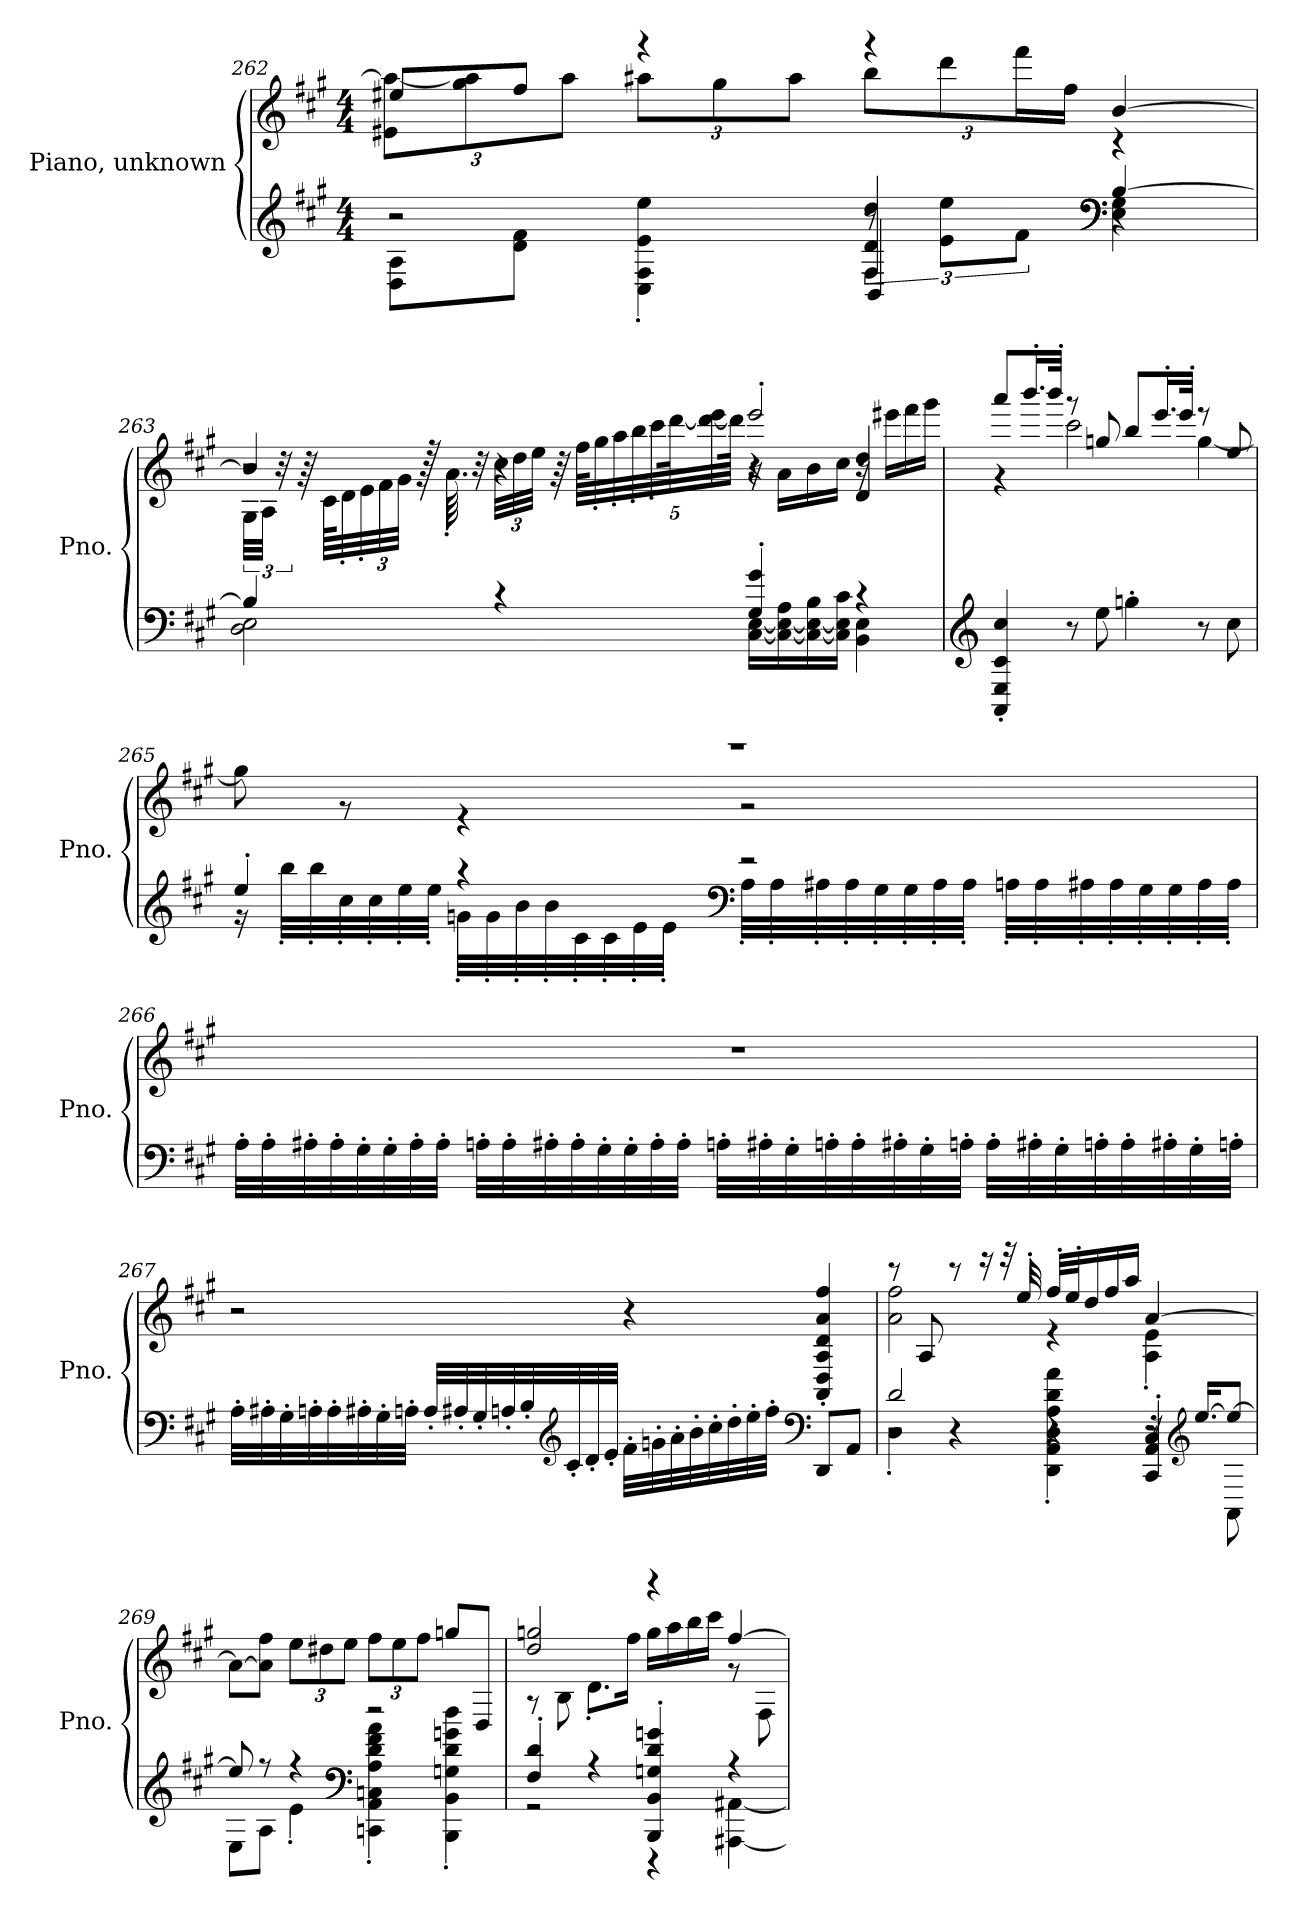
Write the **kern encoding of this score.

**kern	**kern
*part1	*part1
*staff2	*staff1
*I"Piano, unknown	*
*I'Pno.	*
*clefG2	*clefG2
*k[f#c#g#]	*k[f#c#g#]
*M4/4	*M4/4
=262	=262
*^	*^
*	*^	*	*
*	*	*	*	*Xbrackettup
2r	8D\ 8A\L	2r	8ee#X/L	12e#X\ 12aa\_L
.	.	.	.	12gg#\ 12aa\]
.	8d\ 8f#\J	.	8ff#/J	.
.	.	.	.	12aa\J
.	4C#\' 4F#\' 4e\' 4ee\'	.	4r	12aa#X\L
.	.	.	.	12gg#\
.	.	.	.	12aa#\J
4F#/ 4d/ 4dd/	12r	4BB/	4r	12bb\L
.	12e\ 12ee\L	.	.	12ddd\
.	12f#\J	.	.	24fff#\L
.	.	.	.	24ff#\JJ
*clefF4	*	*	*	*
[4B/	4E\ 4G#\	4r	[4b/	4r
*	*v	*v	*	*
!!LO:LB:g=z
=263	=263	=263	=263
*	*	*	*brackettup
*	*	*	*^
4B/]	2D\ 2E\	4b/]	48G#\LLL	2r
.	.	.	48A\JJJ	.
.	.	.	48r	.
.	.	.	64r	.
.	.	.	64c#\KLLL	.
.	.	.	32d'\	.
*	*	*	*Xbrackettup	*
.	.	.	48e'\	.
.	.	.	48f#\	.
.	.	.	48g#\JJJ	.
.	.	.	128r	.
.	.	.	64.a'\	.
.	.	.	32r	.
4r	.	4r	48cc#\LLL	.
.	.	.	48dd\	.
.	.	.	48ee\JJJ	.
.	.	.	64r	.
.	.	.	64ff#\KLLL	.
.	.	.	32gg#'\	.
.	.	.	40aa'\	.
.	.	.	40bb'\	.
.	.	.	40ccc#'\	.
.	.	.	[80ddd\K	.
.	.	.	40ddd\_ 40eee\	.
.	.	.	80ddd\JJJk]	.
4G#/' 4g#/'	[16C#\ [16E\LL	2eee'/	16r	4r
.	16C#\_ 16E\_ 16A\	.	16a\LL	.
.	16C#\_ 16E\_ 16B\	.	16b\	.
.	16C#\] 16E\] 16c#\JJ	.	16cc#\JJ	.
4r	4BB\ 4E\	.	16r	4d/ 4dd/
.	.	.	16eee#X\LL	.
.	.	.	16fff#\	.
.	.	.	16ggg#\JJ	.
*v	*v	*	*	*
*	*v	*v	*v
!!LO:LB:g=z
=264	=264
*clefG2	*
*	*^
4AA/' 4E/' 4c#/' 4cc#/'	8aaa/L	4r
.	16.bbb'/L	.
.	32bbb'/JJk	.
8r	8r	2ccc#\
8ee\	8ggn/	.
4ggn'\	8bb/L	.
.	16.eee'/L	.
.	32eee'/JJk	.
8r	8r	[4gg\
8cc#\	8ee/	.
!!LO:LB:g=z	!!
=265	=265	=265
*^	*	*
4ee'/	16r	1r	8gg\]
.	32bb'\LLL	.	.
.	32bb'\	.	.
.	32cc#'\	.	8r
.	32cc#'\	.	.
.	32ee'\	.	.
.	32ee'\JJJ	.	.
4r	32gn'\LLL	.	4r
.	32g'\	.	.
.	32b'\	.	.
.	32b'\	.	.
.	32c#'\	.	.
.	32c#'\	.	.
.	32e'\	.	.
.	32e'\JJJ	.	.
*clefF4	*	*	*
2r	32A'\LLL	.	2r
.	32A'\	.	.
.	32A#X'\	.	.
.	32A#'\	.	.
.	32G#'\	.	.
.	32G#'\	.	.
.	32A#'\	.	.
.	32A#'\JJJ	.	.
.	32An'\LLL	.	.
.	32A'\	.	.
.	32A#X'\	.	.
.	32A#'\	.	.
.	32G#'\	.	.
.	32G#'\	.	.
.	32A#'\	.	.
.	32A#'\JJJ	.	.
*v	*v	*	*
*	*v	*v
!!LO:LB:g=z
=266	=266
32A'\LLL	1r
32A'\	.
32A#X'\	.
32A#'\	.
32G#'\	.
32G#'\	.
32A#'\	.
32A#'\JJJ	.
32An'\LLL	.
32A'\	.
32A#X'\	.
32A#'\	.
32G#'\	.
32G#'\	.
32A#'\	.
32A#'\JJJ	.
32An'\LLL	.
32A#X'\	.
32G#'\	.
32An'\	.
32A'\	.
32A#X'\	.
32G#'\	.
32An'\JJJ	.
32A'\LLL	.
32A#X'\	.
32G#'\	.
32An'\	.
32A'\	.
32A#X'\	.
32G#'\	.
32An'\JJJ	.
!!LO:PB:g=z
=267	=267
32A'\LLL	2r
32A#X'\	.
32G#'\	.
32An'\	.
32A'\	.
32A#X'\	.
32G#'\	.
32An'\JJJ	.
32A'/LLL	.
32A#X'/	.
32G#'/	.
32An'/	.
32B'/	.
*clefG2	*
32c#'/	.
32d'/	.
32e'/JJJ	.
32f#'\LLL	4r
32gn'\	.
32a'\	.
32b'\	.
32cc#'\	.
32dd'\	.
32ee'\	.
32ff#'\JJJ	.
*clefF4	*
8DD/L	4AA/' 4D/' 4A/' 4d/' 4a/' 4ff#/'
8AA/J	.
!!LO:LB:g=z
=268	=268
*^	*^
*	*^	*	*
2r	4D'\	2d/	8r	2a\ 2ff#\
.	.	.	8A/	.
.	4r	.	8r	.
.	.	.	16r	.
.	.	.	32r	.
.	.	.	32ee'/	.
4r	4DD\' 4AA\' 4D\' 4A\' 4d\' 4a\'	4r	32ff#'/LLL	4r
.	.	.	32ee'/J	.
.	.	.	16dd/	.
.	.	.	16ff#/	.
.	.	.	16aa/JJ	.
32r	8r	4CC#/' 4AA/' 4C#/'	[4a/	4A\' 4e\'
*clefG2	*	*	*	*
[16.ee/KL	.	.	.	.
8ee/J_	8AA\	.	.	.
*	*v	*v	*	*
*	*	*v	*v
=269	=269	=269
8ee/]	8E\L	8a\L_
8r	8A\J	8a\] 8ff#\J
4r	4e'\	12ee\L
.	.	12dd#X\
.	.	12ee\J
*clefF4	*	*
2r	4CCn\' 4AA\' 4Cn\' 4A\' 4d\' 4f#\' 4a\'	12ff#\L
.	.	12ee\
.	.	12ff#\J
.	4BBB\' 4BB\' 4Gn\' 4d\' 4gn\' 4dd\'	8ggn/L
.	.	8D/J
=270	=270	=270
*	*	*^
4F#/' 4d/'	2r	2dd/ 2ggn/	8r
.	.	.	8B\
4r	.	.	8.d'\L
.	.	.	16ff#\Jk
4BBB/' 4BB/' 4Gn/' 4d/' 4gn/'	4r	4r	16gg\LL
.	.	.	16aa\
.	.	.	16bb\
.	.	.	16ccc#\JJ
4r	[4AAA#X\ [4AA#X\	[4ff#/	8r
.	.	.	8F#\
*v	*v	*	*
*	*v	*v
=	=
*-	*-
